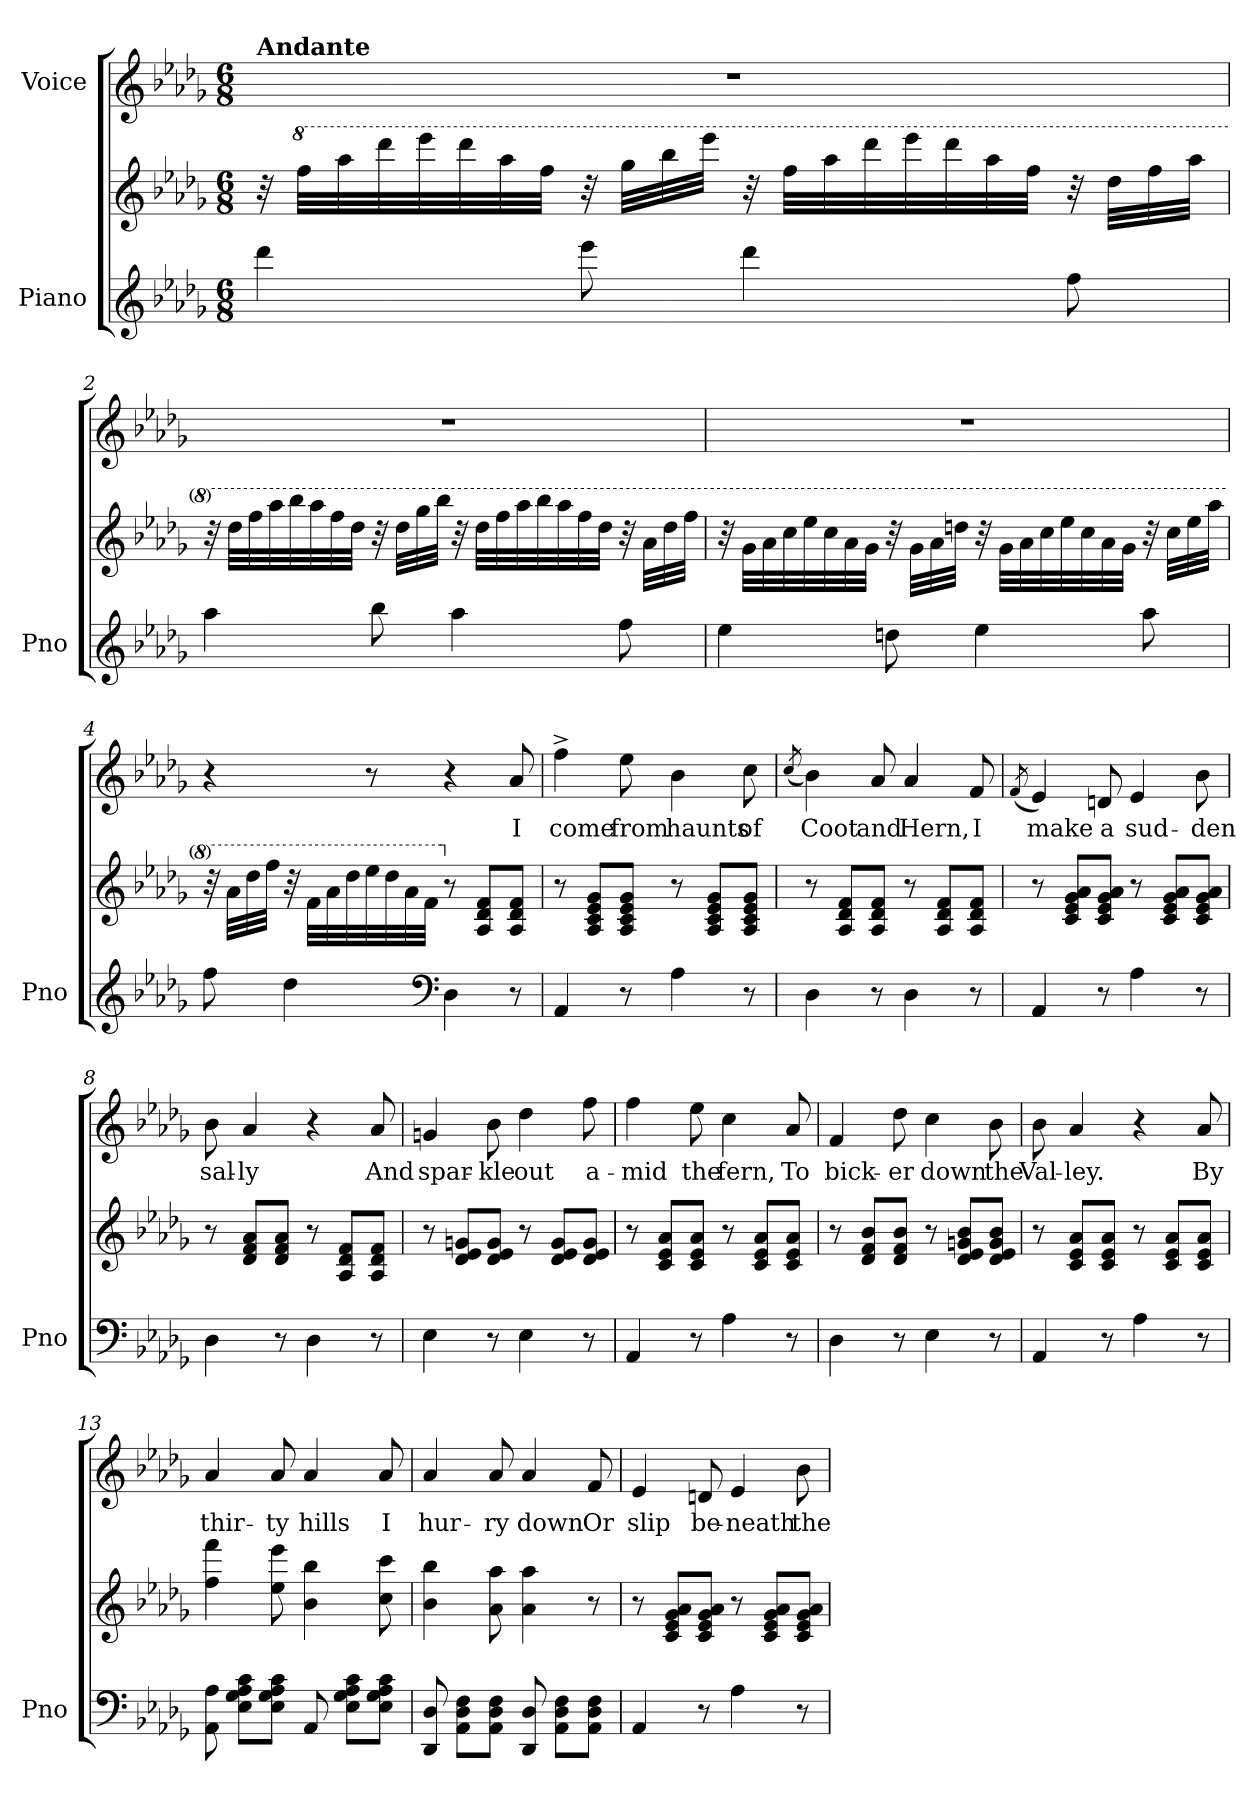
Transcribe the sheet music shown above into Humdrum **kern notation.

**kern	**kern	**dynam	**kern	**text
*part2	*part2	*part2	*part1	*part1
*staff3	*staff2	*staff2/3	*staff1	*staff1
*I"Piano	*	*	*I"Voice	*
*I'Pno	*	*	*	*
*clefG2	*clefG2	*	*clefG2	*
*k[b-e-a-d-g-]	*k[b-e-a-d-g-]	*	*k[b-e-a-d-g-]	*
*M6/8	*M6/8	*	*M6/8	*
=1	=1	=1	=1	=1
!	!	!	!LO:TX:a:B:t=Andante	!
!	!	!LO:DY:b=2	!	!
!	!	!LO:DY:n=1:b	!	!
4ddd-\	32r	mf mf	2.r	.
*	*8va	*	*	*
.	32fff\LLL	.	.	.
.	32aaa-\	.	.	.
.	32dddd-\	.	.	.
.	32eeee-\	.	.	.
.	32dddd-\	.	.	.
.	32aaa-\	.	.	.
.	32fff\JJJ	.	.	.
8eee-\	32r	.	.	.
.	32ggg-\LLL	.	.	.
.	32bbb-\	.	.	.
.	32eeee-\JJJ	.	.	.
4ddd-\	32r	.	.	.
.	32fff\LLL	.	.	.
.	32aaa-\	.	.	.
.	32dddd-\	.	.	.
.	32eeee-\	.	.	.
.	32dddd-\	.	.	.
.	32aaa-\	.	.	.
.	32fff\JJJ	.	.	.
8ff\	32r	.	.	.
.	32ddd-\LLL	.	.	.
.	32fff\	.	.	.
.	32aaa-\JJJ	.	.	.
=2	=2	=2	=2	=2
4aa-\	32r	.	2.r	.
.	32ddd-\LLL	.	.	.
.	32fff\	.	.	.
.	32aaa-\	.	.	.
.	32bbb-\	.	.	.
.	32aaa-\	.	.	.
.	32fff\	.	.	.
.	32ddd-\JJJ	.	.	.
8bb-\	32r	.	.	.
.	32ddd-\LLL	.	.	.
.	32ggg-\	.	.	.
.	32bbb-\JJJ	.	.	.
4aa-\	32r	.	.	.
.	32ddd-\LLL	.	.	.
.	32fff\	.	.	.
.	32aaa-\	.	.	.
.	32bbb-\	.	.	.
.	32aaa-\	.	.	.
.	32fff\	.	.	.
.	32ddd-\JJJ	.	.	.
8ff\	32r	.	.	.
.	32aa-\LLL	.	.	.
.	32ddd-\	.	.	.
.	32fff\JJJ	.	.	.
!!LO:LB:g=z
=3	=3	=3	=3	=3
4ee-\	32r	.	2.r	.
.	32gg-\LLL	.	.	.
.	32aa-\	.	.	.
.	32ccc\	.	.	.
.	32eee-\	.	.	.
.	32ccc\	.	.	.
.	32aa-\	.	.	.
.	32gg-\JJJ	.	.	.
8ddn\	32r	.	.	.
.	32gg-\LLL	.	.	.
.	32aa-\	.	.	.
.	32dddn\JJJ	.	.	.
4ee-\	32r	.	.	.
.	32gg-\LLL	.	.	.
.	32aa-\	.	.	.
.	32ccc\	.	.	.
.	32eee-\	.	.	.
.	32ccc\	.	.	.
.	32aa-\	.	.	.
.	32gg-\JJJ	.	.	.
8aa-\	32r	.	.	.
.	32ccc\LLL	.	.	.
.	32eee-\	.	.	.
.	32aaa-\JJJ	.	.	.
=4	=4	=4	=4	=4
8ff\	32r	.	4r	.
.	32aa-\LLL	.	.	.
.	32ddd-\	.	.	.
.	32fff\JJJ	.	.	.
4dd-\	32r	.	.	.
.	32ff\LLL	.	.	.
.	32aa-\	.	.	.
.	32ddd-\	.	.	.
.	32eee-\	.	8r	.
.	32ddd-\	.	.	.
.	32aa-\	.	.	.
.	32ff\JJJ	.	.	.
*clefF4	*	*	*	*
*	*X8va	*	*	*
4D-\	8r	.	4r	.
.	8A-/ 8d-/ 8f/L	.	.	.
*	*	*	*MM90	*
!	!	!	!	!LO:LY:b
8r	8A-/ 8d-/ 8f/J	.	8a-/	I
!!LO:LB:g=z
=5	=5	=5	=5	=5
!	!	!	!	!LO:LY:b
4AA-/	8r	.	4ff^\	come
.	8A-/ 8c/ 8e-/ 8g-/L	.	.	.
!	!	!	!	!LO:LY:b
8r	8A-/ 8c/ 8e-/ 8g-/J	.	8ee-\	from
!	!	!	!	!LO:LY:b
4A-\	8r	.	4b-\	haunts
.	8A-/ 8c/ 8e-/ 8g-/L	.	.	.
!	!	!	!	!LO:LY:b
8r	8A-/ 8c/ 8e-/ 8g-/J	.	8cc\	of
=6	=6	=6	=6	=6
.	.	.	(<8qcc/	.
!	!	!	!	!LO:LY:b
4D-\	8r	.	4b-\)	Coot
.	8A-/ 8d-/ 8f/L	.	.	.
!	!	!	!	!LO:LY:b
8r	8A-/ 8d-/ 8f/J	.	8a-/	and
!	!	!	!	!LO:LY:b
4D-\	8r	.	4a-/	Hern,
.	8A-/ 8d-/ 8f/L	.	.	.
!	!	!	!	!LO:LY:b
8r	8A-/ 8d-/ 8f/J	.	8f/	I
=7	=7	=7	=7	=7
.	.	.	(<8qf/	.
!	!	!	!	!LO:LY:b
4AA-/	8r	.	4e-/)	make
.	8c/ 8e-/ 8g-/ 8a-/L	.	.	.
!	!	!	!	!LO:LY:b
8r	8c/ 8e-/ 8g-/ 8a-/J	.	8dn/	a
!	!	!	!	!LO:LY:b
4A-\	8r	.	4e-/	sud-
.	8c/ 8e-/ 8g-/ 8a-/L	.	.	.
!	!	!	!	!LO:LY:b
8r	8c/ 8e-/ 8g-/ 8a-/J	.	8b-\	-den
!!LO:PB:g=z
=8	=8	=8	=8	=8
!	!	!	!	!LO:LY:b
4D-\	8r	.	8b-\	sal-
!	!	!	!	!LO:LY:b
.	8d-/ 8f/ 8a-/L	.	4a-/	-ly
8r	8d-/ 8f/ 8a-/J	.	.	.
4D-\	8r	.	4r	.
.	8A-/ 8d-/ 8f/L	.	.	.
!	!	!	!	!LO:LY:b
8r	8A-/ 8d-/ 8f/J	.	8a-/	And
=9	=9	=9	=9	=9
!	!	!	!	!LO:LY:b
4E-\	8r	.	4gn/	spar-
.	8d-/ 8e-/ 8gn/L	.	.	.
!	!	!	!	!LO:LY:b
8r	8d-/ 8e-/ 8g/J	.	8b-\	-kle
!	!	!	!	!LO:LY:b
4E-\	8r	.	4dd-\	out
.	8d-/ 8e-/ 8g/L	.	.	.
!	!	!	!	!LO:LY:b
8r	8d-/ 8e-/ 8g/J	.	8ff\	a-
=10	=10	=10	=10	=10
!	!	!	!	!LO:LY:b
4AA-/	8r	.	4ff\	-mid
.	8c/ 8e-/ 8a-/L	.	.	.
!	!	!	!	!LO:LY:b
8r	8c/ 8e-/ 8a-/J	.	8ee-\	the
!	!	!	!	!LO:LY:b
4A-\	8r	.	4cc\	fern,
.	8c/ 8e-/ 8a-/L	.	.	.
!	!	!	!	!LO:LY:b
8r	8c/ 8e-/ 8a-/J	.	8a-/	To
!!LO:LB:g=z
=11	=11	=11	=11	=11
!	!	!	!	!LO:LY:b
4D-\	8r	.	4f/	bick-
.	8d-/ 8f/ 8b-/L	.	.	.
!	!	!	!	!LO:LY:b
8r	8d-/ 8f/ 8b-/J	.	8dd-\	-er
!	!	!	!	!LO:LY:b
4E-\	8r	.	4cc\	down
.	8d-/ 8e-/ 8gn/ 8b-/L	.	.	.
!	!	!	!	!LO:LY:b
8r	8d-/ 8e-/ 8g/ 8b-/J	.	8b-\	the
=12	=12	=12	=12	=12
!	!	!	!	!LO:LY:b
4AA-/	8r	.	8b-\	Val-
!	!	!	!	!LO:LY:b
.	8c/ 8e-/ 8a-/L	.	4a-/	-ley.
8r	8c/ 8e-/ 8a-/J	.	.	.
4A-\	8r	.	4r	.
.	8c/ 8e-/ 8a-/L	.	.	.
!	!	!	!	!LO:LY:b
8r	8c/ 8e-/ 8a-/J	.	8a-/	By
=13	=13	=13	=13	=13
!	!	!	!	!LO:LY:b
8AA-\ 8A-\	4ff\ 4fff\	.	4a-/	thir-
8E-\ 8G-\ 8A-\ 8c\L	.	.	.	.
!	!	!	!	!LO:LY:b
8E-\ 8G-\ 8A-\ 8c\J	8ee-\ 8eee-\	.	8a-/	-ty
!	!	!	!	!LO:LY:b
8AA-/	4b-\ 4bb-\	.	4a-/	hills
8E-\ 8G-\ 8A-\ 8c\L	.	.	.	.
!	!	!	!	!LO:LY:b
8E-\ 8G-\ 8A-\ 8c\J	8cc\ 8ccc\	.	8a-/	I
!!LO:LB:g=z
=14	=14	=14	=14	=14
!	!	!	!	!LO:LY:b
8DD-/ 8D-/	4b-\ 4bb-\	.	4a-/	hur-
8AA-\ 8D-\ 8F\L	.	.	.	.
!	!	!	!	!LO:LY:b
8AA-\ 8D-\ 8F\J	8a-\ 8aa-\	.	8a-/	-ry
!	!	!	!	!LO:LY:b
8DD-/ 8D-/	4a-\ 4aa-\	.	4a-/	down
8AA-\ 8D-\ 8F\L	.	.	.	.
!	!	!	!	!LO:LY:b
8AA-\ 8D-\ 8F\J	8r	.	8f/	Or
=15	=15	=15	=15	=15
!	!	!	!	!LO:LY:b
4AA-/	8r	.	4e-/	slip
.	8c/ 8e-/ 8g-/ 8a-/L	.	.	.
!	!	!	!	!LO:LY:b
8r	8c/ 8e-/ 8g-/ 8a-/J	.	8dn/	be-
!	!	!	!	!LO:LY:b
4A-\	8r	.	4e-/	-neath
.	8c/ 8e-/ 8g-/ 8a-/L	.	.	.
!	!	!	!	!LO:LY:b
8r	8c/ 8e-/ 8g-/ 8a-/J	.	8b-\	the
=	=	=	=	=
*-	*-	*-	*-	*-
